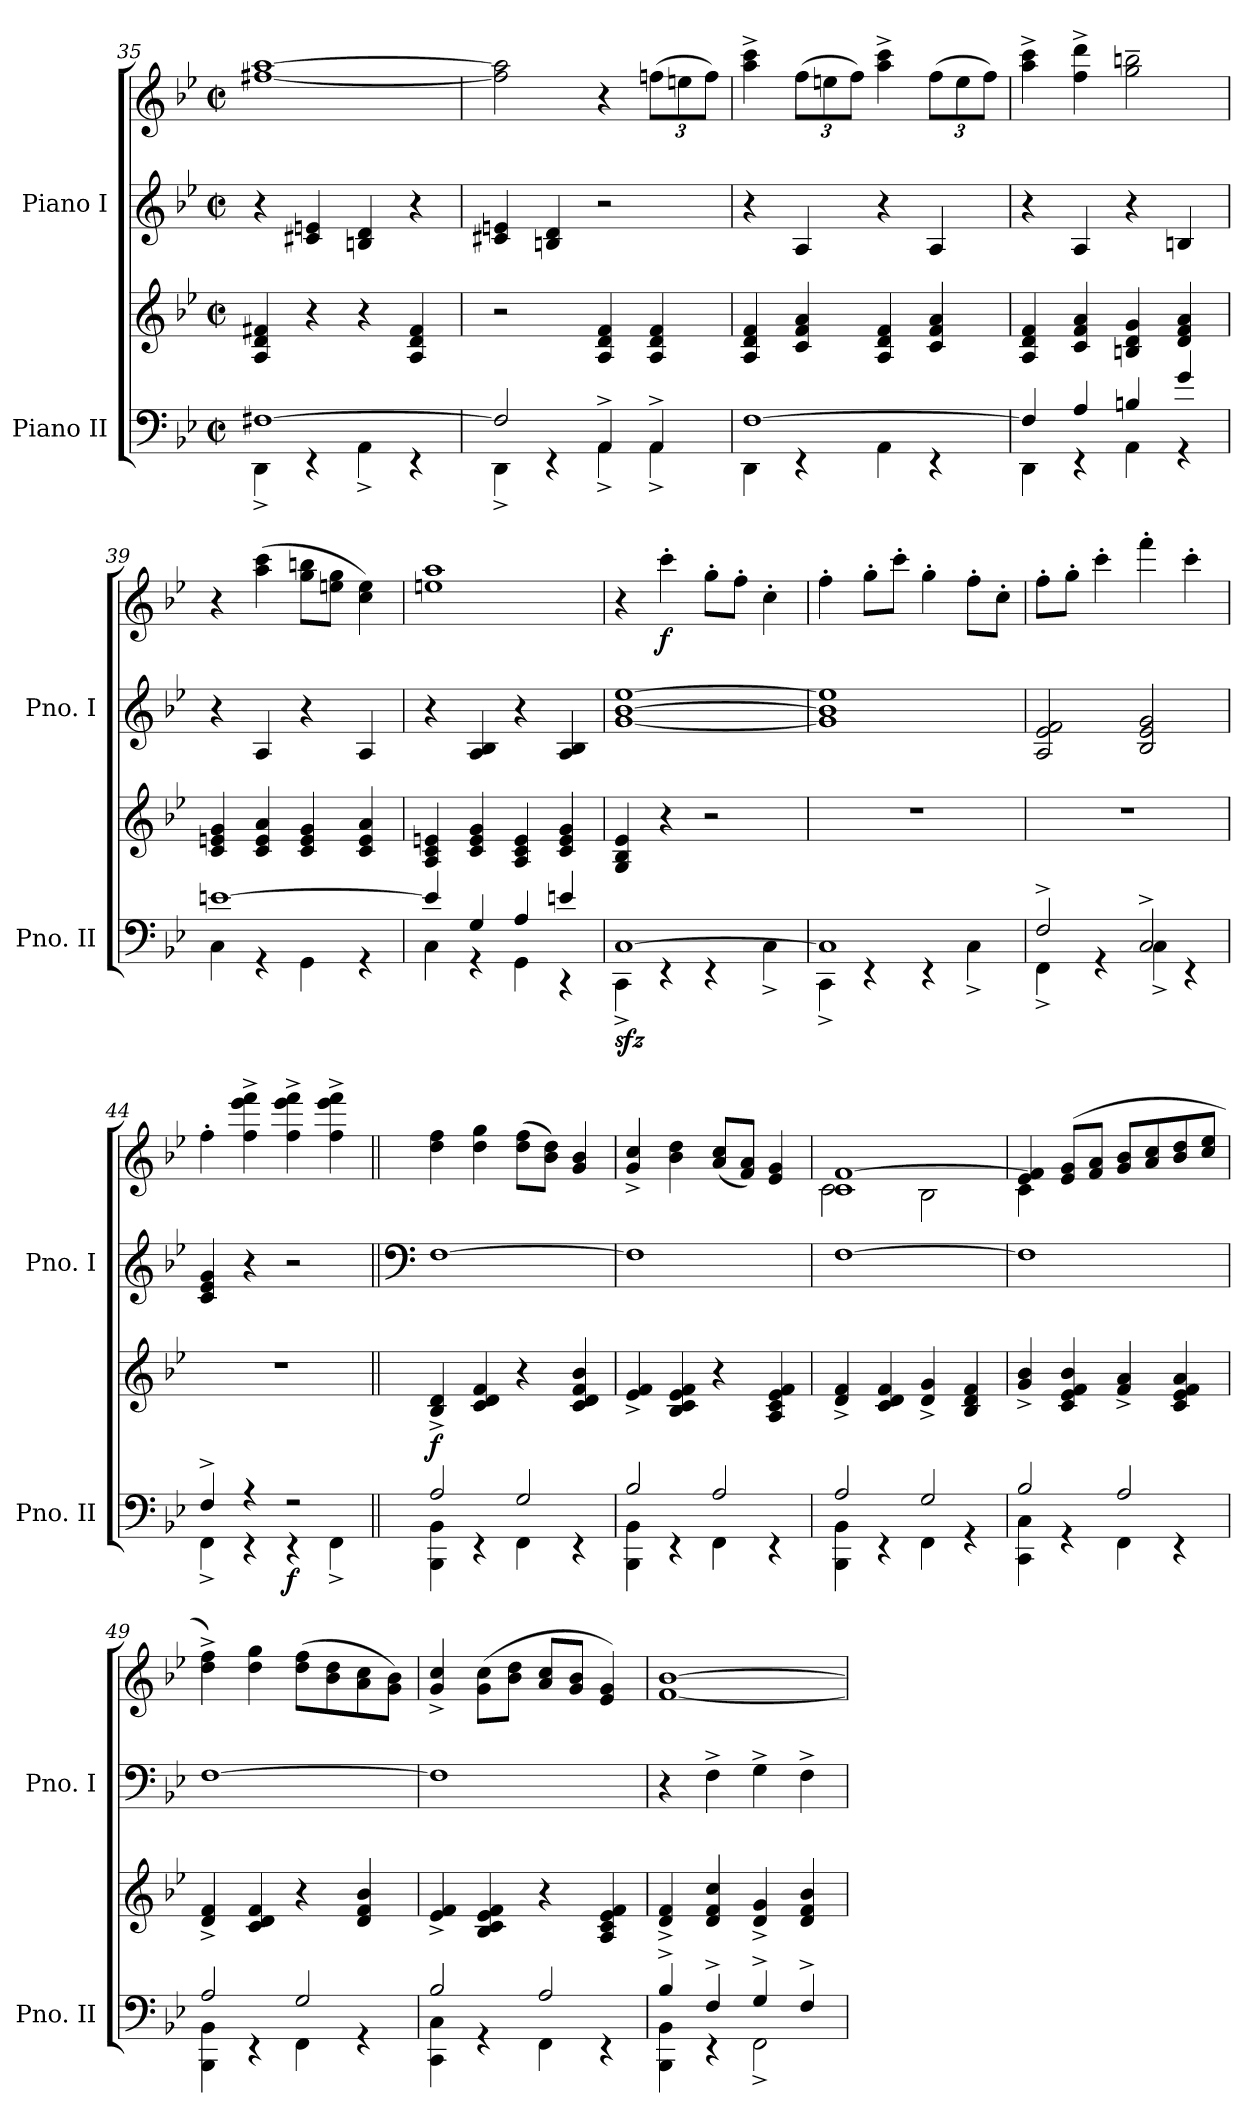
**kern	**kern	**dynam	**kern	**kern	**dynam
*part2	*part2	*part2	*part1	*part1	*part1
*staff4	*staff3	*staff3/4	*staff2	*staff1	*staff1/2
*I"Piano II	*	*	*I"Piano I	*	*
*I'Pno. II	*	*	*I'Pno. I	*	*
*clefF4	*clefG2	*	*clefG2	*clefG2	*
*k[b-e-]	*k[b-e-]	*	*k[b-e-]	*k[b-e-]	*
*M2/2	*M2/2	*	*M2/2	*M2/2	*
*met(c|)	*met(c|)	*	*met(c|)	*met(c|)	*
=35	=35	=35	=35	=35	=35
*^	*	*	*	*	*
[1F#X	4DD^\	4A/ 4d/ 4f#X/	.	4r	[1ff#X [1aa	.
.	4r	4r	.	4c#X/ 4en/	.	.
.	4AA^\	4r	.	4Bn/ 4d/	.	.
.	4r	4A/ 4d/ 4f#/	.	4r	.	.
=36	=36	=36	=36	=36	=36	=36
2F#/]	4DD^\	2r	.	4c#X/ 4en/	2ff#\] 2aa\]	.
.	4r	.	.	4Bn/ 4d/	.	.
4AA^/	4AA^\	4A/ 4d/ 4f/	.	2r	4r	.
*	*	*	*	*	*Xbrackettup	*
4AA^/	4AA^\	4A/ 4d/ 4f/	.	.	(12ffn\L	.
.	.	.	.	.	12een\	.
.	.	.	.	.	12ff\J)	.
!!LO:LB:g=z
=37	=37	=37	=37	=37	=37	=37
[1F	4DD\	4A/ 4d/ 4f/	.	4r	4aa\^ 4ccc\^	.
.	4r	4c/ 4f/ 4a/	.	4A/	(12ff\L	.
.	.	.	.	.	12een\	.
.	.	.	.	.	12ff\J)	.
.	4AA\	4A/ 4d/ 4f/	.	4r	4aa\^ 4ccc\^	.
.	4r	4c/ 4f/ 4a/	.	4A/	(12ff\L	.
.	.	.	.	.	12ee\	.
.	.	.	.	.	12ff\J)	.
=38	=38	=38	=38	=38	=38	=38
4F/]	4DD\	4A/ 4d/ 4f/	.	4r	4aa\^ 4ccc\^	.
4A/	4r	4c/ 4f/ 4a/	.	4A/	4ff\^ 4ddd\^	.
4Bn/	4AA\	4Bn/ 4d/ 4g/	.	4r	2gg\~ 2bbn\~	.
4g/	4r	4d/ 4f/ 4a/	.	4Bn/	.	.
=39	=39	=39	=39	=39	=39	=39
[1en	4C\	4c/ 4en/ 4g/	.	4r	4r	.
.	4r	4c/ 4e/ 4a/	.	4A/	(4aa\ 4ccc\	.
.	4GG\	4c/ 4e/ 4g/	.	4r	8gg\ 8bbn\L	.
.	.	.	.	.	8een\ 8gg\J	.
.	4r	4c/ 4e/ 4a/	.	4A/	4cc\ 4ee\)	.
=40	=40	=40	=40	=40	=40	=40
4e/]	4C\	4A/ 4c/ 4en/	.	4r	1een 1aa	.
4G/	4r	4c/ 4e/ 4g/	.	4A/ 4B-/	.	.
4A/	4GG\	4A/ 4c/ 4e/	.	4r	.	.
4en/	4r	4c/ 4e/ 4g/	.	4A/ 4B-/	.	.
=41	=41	=41	=41	=41	=41	=41
!	!	!	!LO:DY:b=2	!	!	!
[1C	4CC^\	4G/ 4B-/ 4e-/	sfz	[1g [1b- [1ee-	4r	.
!	!	!	!	!	!	!LO:DY:b
.	4r	4r	.	.	4ccc'\	f
.	4r	2r	.	.	8gg'\L	.
.	.	.	.	.	8ff'\J	.
.	4C^\	.	.	.	4cc'\	.
!!LO:PB:g=z
=42	=42	=42	=42	=42	=42	=42
1C]	4CC^\	1r	.	1g] 1b-] 1ee-]	4ff'\	.
.	4r	.	.	.	8gg'\L	.
.	.	.	.	.	8ccc'\J	.
.	4r	.	.	.	4gg'\	.
.	4C^\	.	.	.	8ff'\L	.
.	.	.	.	.	8cc'\J	.
=43	=43	=43	=43	=43	=43	=43
2F^/	4FF^\	1r	.	2A/ 2e-/ 2f/	8ff'\L	.
.	.	.	.	.	8gg'\J	.
.	4r	.	.	.	4ccc'\	.
2C^/	4C^\	.	.	2B-/ 2e-/ 2g/	4fff'\	.
.	4r	.	.	.	4ccc'\	.
=44	=44	=44	=44	=44	=44	=44
4F^/	4FF^\	1r	.	4c/ 4e-/ 4g/	4ff'\	.
4r	4r	.	.	4r	4ff\^ 4eee-\^ 4fff\^	.
!	!	!	!LO:DY:b=2	!	!	!
2r	4r	.	f	2r	4ff\^ 4eee-\^ 4fff\^	.
.	4FF^\	.	.	.	4ff\^ 4eee-\^ 4fff\^	.
=45||	=45||	=45||	=45||	=45||	=45||	=45||
*	*	*	*	*clefF4	*	*
!	!	!	!LO:DY:b	!	!	!
2A/	4BBB-\ 4BB-\	4B-/^ 4d/^	f	[1F	4dd\ 4ff\	.
.	4r	4c/ 4d/ 4f/	.	.	4dd\ 4gg\	.
2G/	4FF\	4r	.	.	(8dd\ 8ff\L	.
.	.	.	.	.	8b-\ 8dd\J)	.
.	4r	4c/ 4d/ 4f/ 4b-/	.	.	4g/ 4b-/	.
=46	=46	=46	=46	=46	=46	=46
2B-/	4BBB-\ 4BB-\	4e-/^ 4f/^	.	1F]	4g/^ 4cc/^	.
.	4r	4B-/ 4c/ 4e-/ 4f/	.	.	4b-\ 4dd\	.
2A/	4FF\	4r	.	.	(8a/ 8cc/L	.
.	.	.	.	.	8f/ 8a/J)	.
.	4r	4A/ 4c/ 4e-/ 4f/	.	.	4e-/ 4g/	.
!!LO:LB:g=z
=47	=47	=47	=47	=47	=47	=47
*	*	*	*	*	*^	*
2A/	4BBB-\ 4BB-\	4d/^ 4f/^	.	[1F	1c [1f	2c\	.
.	4r	4c/ 4d/ 4f/	.	.	.	.	.
2G/	4FF\	4d/^ 4g/^	.	.	.	2B-\	.
.	4r	4B-/ 4d/ 4f/	.	.	.	.	.
=48	=48	=48	=48	=48	=48	=48	=48
2B-/	4CC\ 4C\	4g/^ 4b-/^	.	1F]	4e-/ 4f/]	4c\	.
.	4r	4c/ 4e-/ 4f/ 4b-/	.	.	(8e-/ 8g/L	2.ryy	.
.	.	.	.	.	8f/ 8a/J	.	.
2A/	4FF\	4f/^ 4a/^	.	.	8g/ 8b-/L	.	.
.	.	.	.	.	8a/ 8cc/	.	.
.	4r	4c/ 4e-/ 4f/ 4a/	.	.	8b-/ 8dd/	.	.
.	.	.	.	.	8cc/ 8ee-/J	.	.
*	*	*	*	*	*v	*v	*
=49	=49	=49	=49	=49	=49	=49
2A/	4BBB-\ 4BB-\	4d/^ 4f/^	.	[1F	4dd\^ 4ff\^)	.
.	4r	4c/ 4d/ 4f/	.	.	4dd\ 4gg\	.
2G/	4FF\	4r	.	.	(8dd\ 8ff\L	.
.	.	.	.	.	8b-\ 8dd\	.
.	4r	4d/ 4f/ 4b-/	.	.	8a\ 8cc\	.
.	.	.	.	.	8g\ 8b-\J)	.
=50	=50	=50	=50	=50	=50	=50
2B-/	4CC\ 4C\	4e-/^ 4f/^	.	1F]	4g/^ 4cc/^	.
.	4r	4B-/ 4c/ 4e-/ 4f/	.	.	(8g\ 8cc\L	.
.	.	.	.	.	8b-\ 8dd\J	.
2A/	4FF\	4r	.	.	8a/ 8cc/L	.
.	.	.	.	.	8g/ 8b-/J	.
.	4r	4A/ 4c/ 4e-/ 4f/	.	.	4e-/ 4g/)	.
=51	=51	=51	=51	=51	=51	=51
4B-^/	4BBB-\ 4BB-\	4d/^ 4f/^	.	4r	[1f [1b-	.
4F^/	4r	4d/ 4f/ 4cc/	.	4F^\	.	.
4G^/	2FF^\	4d/^ 4g/^	.	4G^\	.	.
4F^/	.	4d/ 4f/ 4b-/	.	4F^\	.	.
*v	*v	*	*	*	*	*
=	=	=	=	=	=
*-	*-	*-	*-	*-	*-
